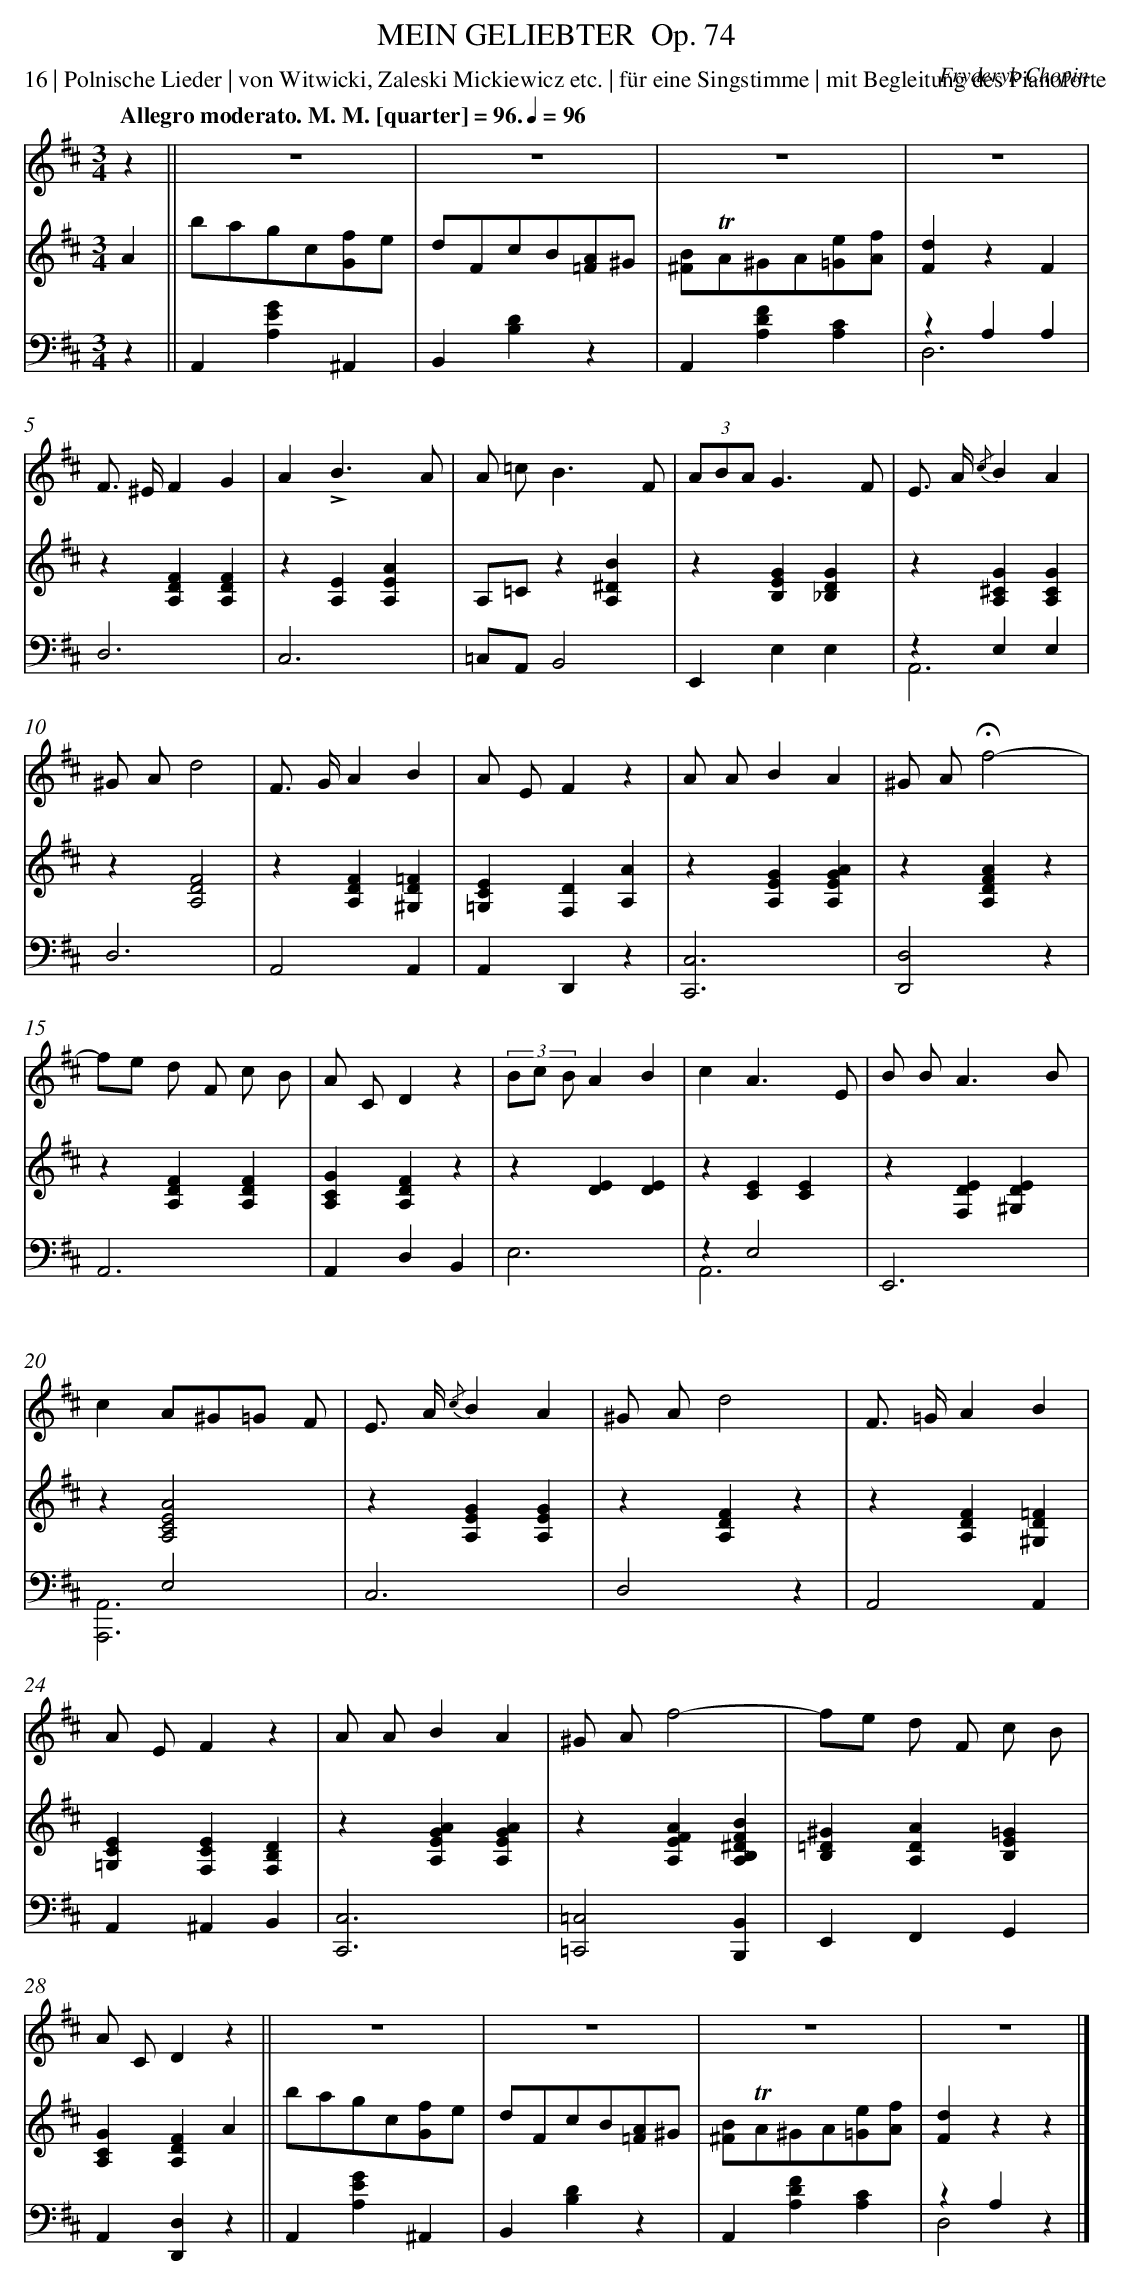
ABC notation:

X:1
T: MEIN GELIEBTER	 Op. 74
C: Fryderyk Chopin
L: 1/4
M: 3/4
P: 16 | Polnische Lieder | von Witwicki, Zaleski Mickiewicz etc. | für eine Singstimme | mit Begleitung des Pianoforte
Q: "Allegro moderato. M. M. [quarter] = 96." 1/4=96
V: 1 clef=treble
V: 2 clef=treble
V: 3 clef=bass
K: D
[V:1] z [I:setbarnb 1]||
[V:2] A ||
[V:3] z ||
[V:1] z3 |
[V:2] b/a/g/c/[f/G/]e/ |
[V:3] A,,[GEA,]^A,, |
[V:1] z3 |
[V:2] d/F/c/B/[A/=F/]^G/ |
[V:3] B,,[DB,]z |
[V:1] z3 |
[V:2] [B/^F/]!trill!A/^G/A/[e/=G/][f/A/] |
[V:3] A,,[FDA,][CA,] |
[V:1] z3 |
[V:2] [dF]zF |
[V:3] zA,A, & D,3 |
[V:1] F/> ^E/FG |
[V:2] z[FDA,][FDA,] |
[V:3] D,3 |
[V:1] A!accent!B3/A/ |
[V:2] z[EA,][AEA,] |
[V:3] C,3 |
[V:1] A/ =c<BF/ |
[V:2] A,/=C/z[B^DA,] |
[V:3] =C,/A,,/B,,2 |
[V:1] (3A/B/A/G3/F/ |
[V:2] z[GEB,][GD_B,] |
[V:3] E,,E,E, |
[V:1] E/> A/ {/c}BA |
[V:2] z[G^CA,][GCA,] |
[V:3] zE,E, & A,,3 |
[V:1] ^G/ A/d2 |
[V:2] z[F2D2A,2] |
[V:3] D,3 |
[V:1] F/> G/AB |
[V:2] z[FDA,][=FD^G,] |
[V:3] A,,2A,, |
[V:1] A/ E/Fz |
[V:2] [EC=G,][DF,][AA,] |
[V:3] A,,D,,z |
[V:1] A/ A/BA |
[V:2] z[GEA,][AGEA,] |
[V:3] [C,3C,,3] |
[V:1] ^G/ A/!fermata!f2- |
[V:2] z[AFDA,]z |
[V:3] [D,2D,,2]z |
[V:1] f/e/ d/ F/ c/ B/ |
[V:2] z[FDA,][FDA,] |
[V:3] A,,3 |
[V:1] A/ C/Dz |
[V:2] [GCA,][FDA,]z |
[V:3] A,,D,B,, |
[V:1] (3B/c/ B/AB |
[V:2] z[ED][ED] |
[V:3] E,3 |
[V:1] cA3/E/ |
[V:2] z[EC][EC] |
[V:3] zE,2 & A,,3 |
[V:1] B/ B<AB/ |
[V:2] z[EDF,][ED^G,] |
[V:3] E,,3 |
[V:1] cA/^G/=G/ F/ |
[V:2] z[A2E2C2A,2] |
[V:3] xE,2 & [A,,3A,,,3] |
[V:1] E/> A/ {/c}BA |
[V:2] z[GEA,][GEA,] |
[V:3] C,3 |
[V:1] ^G/ A/d2 |
[V:2] z[FDA,]z |
[V:3] D,2z |
[V:1] F/> =G/AB |
[V:2] z[FDA,][=FD^G,] |
[V:3] A,,2A,, |
[V:1] A/ E/Fz |
[V:2] [EC=G,][ECF,][DB,F,] |
[V:3] A,,^A,,B,, |
[V:1] A/ A/BA |
[V:2] z[AGEA,][AGEA,] |
[V:3] [C,3C,,3] |
[V:1] ^G/ A/f2- |
[V:2] z[AFEA,][BF^DB,A,] |
[V:3] [=C,2=C,,2][B,,B,,,] |
[V:1] f/e/ d/ F/ c/ B/ |
[V:2] [^G=DB,][ADA,][=GEB,] |
[V:3] E,,F,,G,, |
[V:1] A/ C/Dz ||
[V:2] [GCA,][FDA,]A ||
[V:3] A,,[D,D,,]z ||
[V:1] z3 |
[V:2] b/a/g/c/[f/G/]e/ |
[V:3] A,,[GEA,]^A,, |
[V:1] z3 |
[V:2] d/F/c/B/[A/=F/]^G/ |
[V:3] B,,[DB,]z |
[V:1] z3 |
[V:2] [B/^F/]!trill!A/^G/A/[e/=G/][f/A/] |
[V:3] A,,[FDA,][CA,] |
[V:1] z3 |]
[V:2] [dF]zz |]
[V:3] zA,z & D,2z |]
